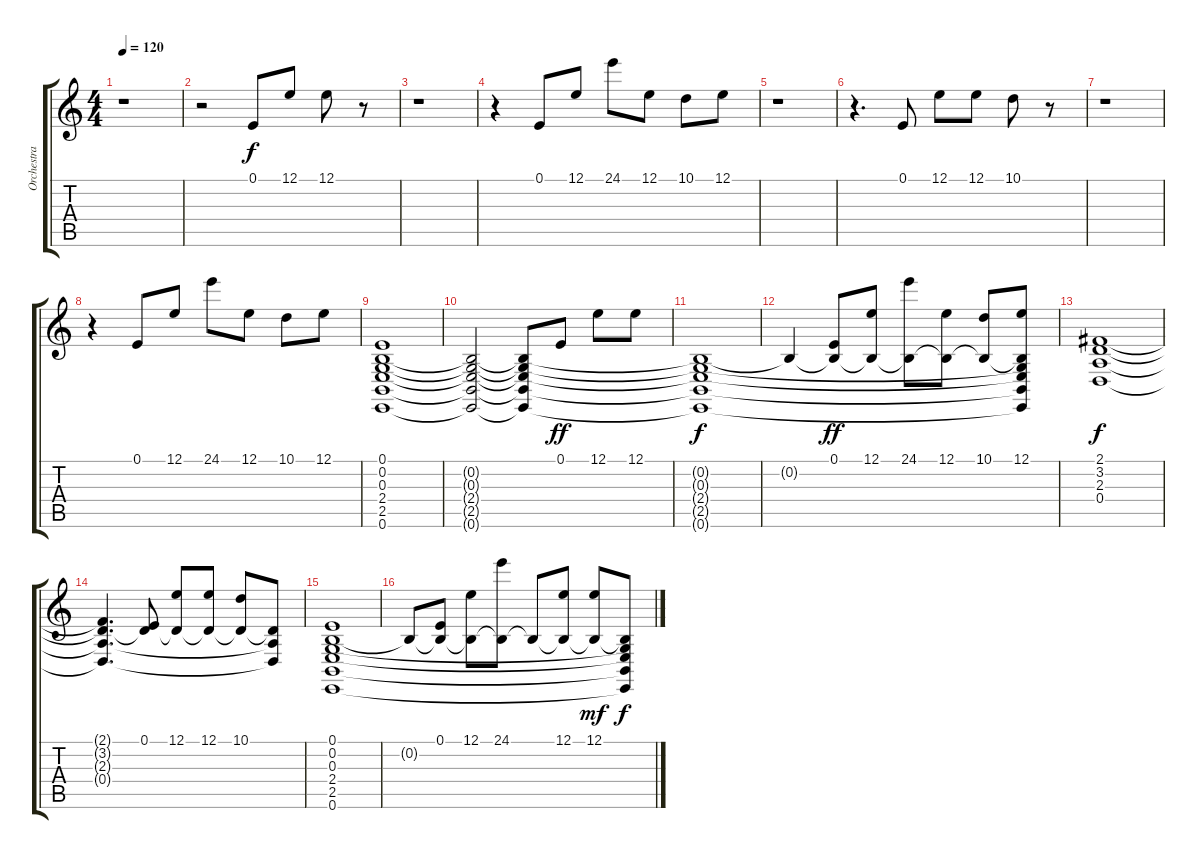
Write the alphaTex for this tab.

\track ("Orchestra" "Orchestra") {instrument stringensemble1}
\staff {score tabs}
\tuning (E4 B3 G3 D3 A2 E2) {hide}
\ts (4 4)
\tempo 120
\clef g2
\ks c
r.1{dy mf} |
r.2 0.1.8{dy f} 12.1.8 12.1.8 r.8 |
r.1 |
r.4 0.1.8 12.1.8 24.1.8 12.1.8 10.1.8 12.1.8 |
r.1 |
r.4{d} 0.1.8 12.1.8 12.1.8 10.1.8 r.8 |
r.1 |
r.4 0.1.8 12.1.8 24.1.8 12.1.8 10.1.8 12.1.8 |
(0.1 0.2 0.3 2.4 2.5 0.6).1 |
(0.2{t} 0.3{t} 2.4{t} 2.5{t} 0.6{t}).2 (0.2{t} 0.3{t} 2.4{t} 2.5{t} 0.6{t}).8 0.1.8{dy ff} 12.1.8 12.1.8 |
(0.2{t} 0.3{t} 2.4{t} 2.5{t} 0.6{t}).1{dy f} |
0.2{t}.4 (0.1 0.2{t}).8{dy ff} (12.1 0.2{t}).8 (24.1 0.2{t}).8 (12.1 0.2{t}).8 (10.1 0.2{t}).8 (12.1 0.2{t} 0.3{t} 2.4{t} 2.5{t} 0.6{t}).8 |
(2.1 3.2 2.3 0.4).1{dy f} |
(2.1{t} 3.2{t} 2.3{t} 0.4{t}).4{d} (0.1 3.2{t}).8 (12.1 3.2{t}).8 (12.1 3.2{t}).8 (10.1 3.2{t}).8 (3.2{t} 2.3{t} 0.4{t}).8 |
(0.1 0.2 0.3 2.4 2.5 0.6).1 |
0.2{t}.8 (0.1 0.2{t}).8 (12.1 0.2{t}).8 (24.1 0.2{t}).8 0.2{t}.8 (12.1 0.2{t}).8 (12.1 0.2{t}).8{dy mf} (0.2{t} 0.3{t} 2.4{t} 2.5{t} 0.6{t}).8{dy f}
